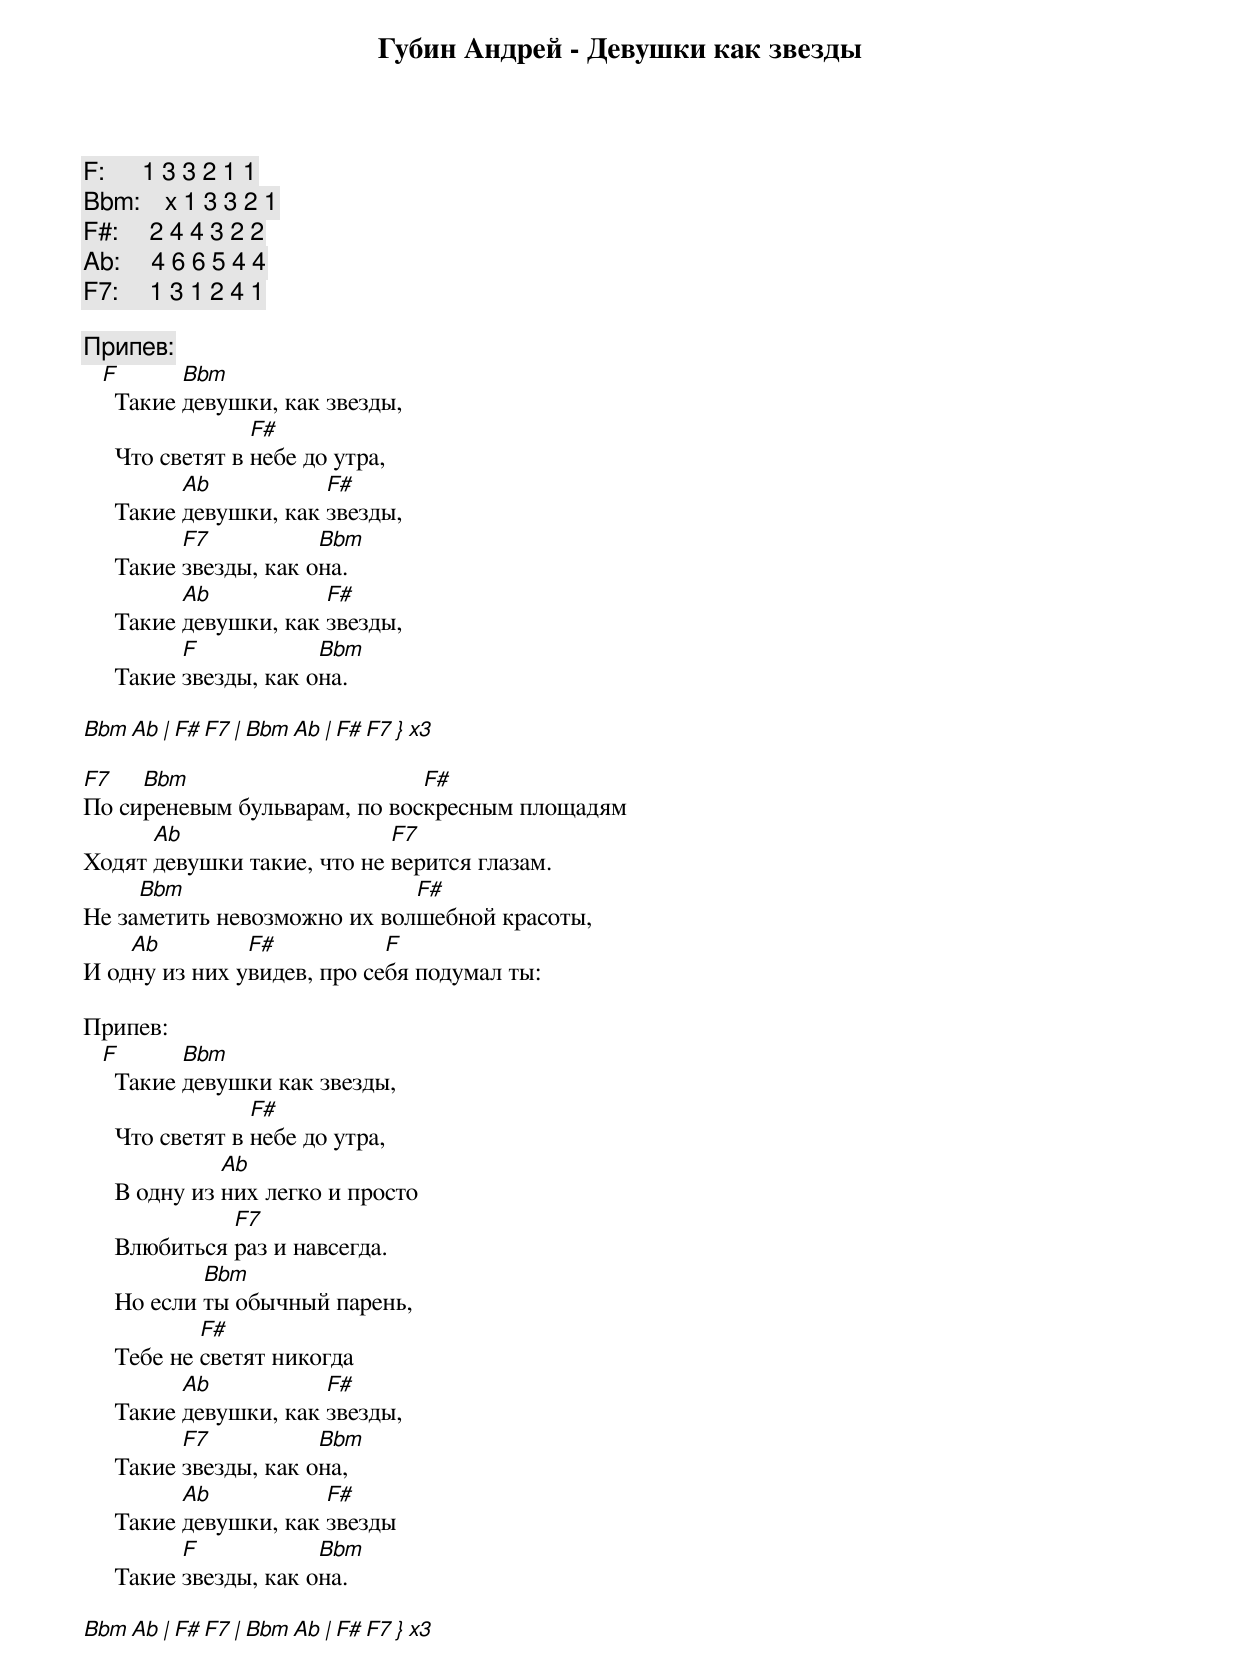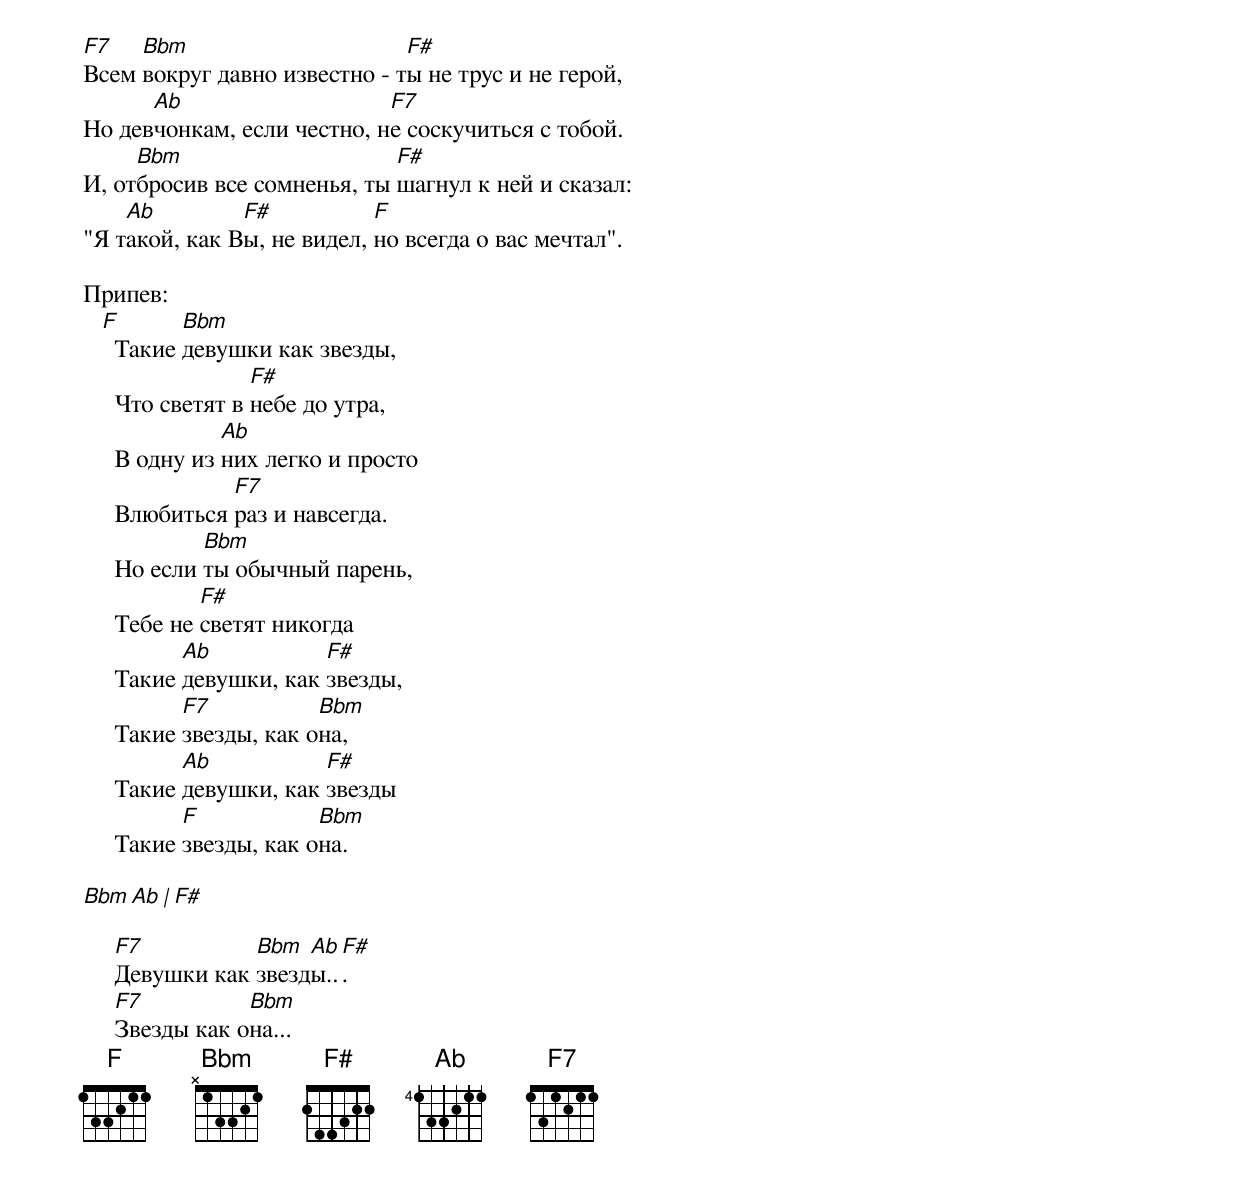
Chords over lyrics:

Губин Андрей - Девушки как звезды

F:      1 3 3 2 1 1
Bbm:    x 1 3 3 2 1
F#:     2 4 4 3 2 2
Ab:     4 6 6 5 4 4
F7:     1 3 1 2 4 1

Припев:
   F       Bbm
     Такие девушки, как звезды,
                  F#
     Что светят в небе до утра,
           Ab           F#
     Такие девушки, как звезды,
           F7           Bbm
     Такие звезды, как она.
           Ab           F#
     Такие девушки, как звезды,
           F            Bbm
     Такие звезды, как она.

Bbm Ab | F# F7 | Bbm Ab | F# F7 } x3

F7   Bbm                      F#
По сиреневым бульварам, по воскресным площадям
      Ab                    F7
Ходят девушки такие, что не верится глазам.
     Bbm                     F#
Не заметить невозможно их волшебной красоты,
    Ab         F#           F
И одну из них увидев, про себя подумал ты:

Припев:
   F       Bbm
     Такие девушки как звезды,
                  F#
     Что светят в небе до утра,
               Ab
     В одну из них легко и просто
               F7
     Влюбиться раз и навсегда.
             Bbm
     Но если ты обычный парень,
             F#
     Тебе не светят никогда
           Ab           F#
     Такие девушки, как звезды,
           F7           Bbm
     Такие звезды, как она,
           Ab           F#
     Такие девушки, как звезды
           F            Bbm
     Такие звезды, как она.

Bbm Ab | F# F7 | Bbm Ab | F# F7 } x3

F7   Bbm                      F#
Всем вокруг давно известно - ты не трус и не герой,
      Ab                    F7
Но девчонкам, если честно, не соскучиться с тобой.
     Bbm                     F#
И, отбросив все сомненья, ты шагнул к ней и сказал:
    Ab         F#           F
"Я такой, как Вы, не видел, но всегда о вас мечтал".

Припев:
   F       Bbm
     Такие девушки как звезды,
                  F#
     Что светят в небе до утра,
               Ab
     В одну из них легко и просто
               F7
     Влюбиться раз и навсегда.
             Bbm
     Но если ты обычный парень,
             F#
     Тебе не светят никогда
           Ab           F#
     Такие девушки, как звезды,
           F7           Bbm
     Такие звезды, как она,
           Ab           F#
     Такие девушки, как звезды
           F            Bbm
     Такие звезды, как она.

Bbm Ab | F#

     F7          Bbm  Ab F#
     Девушки как звезды...
     F7          Bbm
     Звезды как она...
